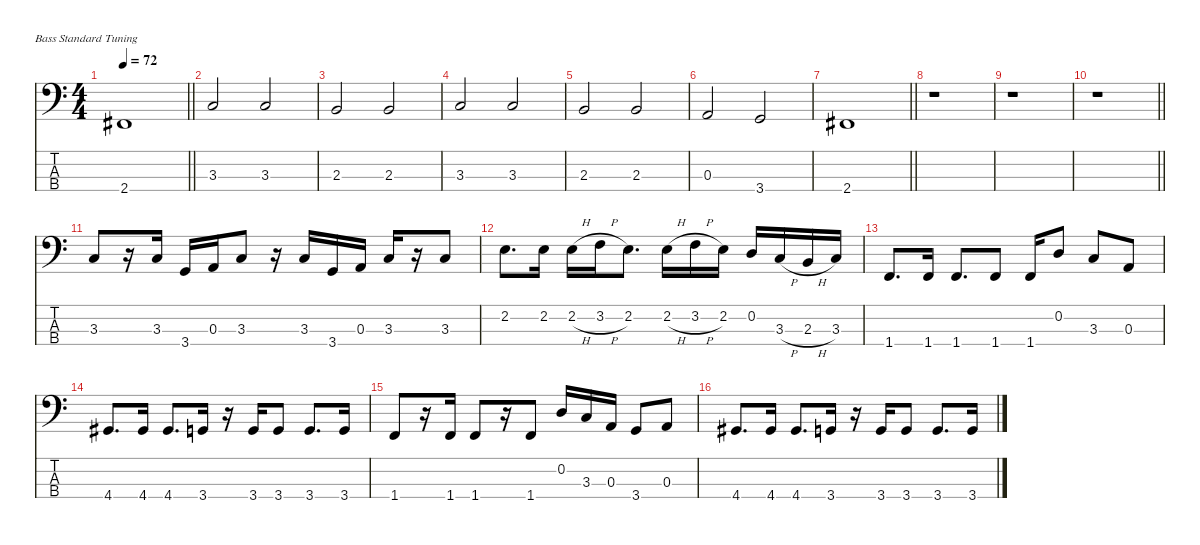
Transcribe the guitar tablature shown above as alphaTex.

\defaultSystemsLayout 4
\hideDynamics
\bracketExtendMode nobrackets
\singleTrackTrackNamePolicy hidden
\multiTrackTrackNamePolicy hidden
\otherSystemsTrackNameOrientation horizontal
\track ("Bass" "el.bs.") {instrument electricbassfinger}
\staff {score tabs}
\tuning (G2 D2 A1 E1)
\ts (4 4)
\tempo 72
\clef f4
\barLineRight lightlight
\ks c
2.4{acc #}.1{dy f beam Up} |
3.3.2{dy fff beam Up} 3.3.2{beam Up} |
2.3.2{beam Up} 2.3.2{beam Up} |
3.3.2{beam Up} 3.3.2{beam Up} |
2.3.2{beam Up} 2.3.2{beam Up} |
0.3.2{dy ff beam Up} 3.4.2{dy f beam Up} |
\barLineRight lightlight
2.4{acc #}.1{dy ff beam Up} |
r.1{beam Down} |
r.1{beam Down} |
\barLineRight lightlight
r.1{beam Down} |
3.3.8{dy fff beam Up} r.16{beam Up} 3.3.16{beam Up} 3.4.16{beam Up} 0.3.16{beam Up} 3.3.8{beam Up} r.16{beam Up} 3.3.16{beam Up} 3.4.16{beam Up} 0.3.16{beam Up} 3.3.16{beam Up} r.16{beam Up} 3.3.8{beam Up} |
2.2.8{d beam Down} 2.2.16{beam Down} 2.2{h}.16{beam Down} 3.2{h}.16{beam Down} 2.2.8{d beam Down} 2.2{h}.16{beam Down} 3.2{h}.16{beam Down} 2.2.16{beam Down} 0.2.16{beam Up} 3.3{h}.16{beam Up} 2.3{h}.16{beam Up} 3.3.16{beam Up} |
1.4.8{d beam Up} 1.4.16{beam Up} 1.4.8{d beam Up} 1.4.8{beam Up} 1.4.16{beam Up} 0.2.8{beam Up} 3.3.8{beam Up} 0.3.8{beam Up} |
4.4{acc #}.8{d beam Up} 4.4{acc #}.16{beam Up} 4.4{acc #}.8{d beam Up} 3.4.16{beam Up} r.16{beam Up} 3.4.16{beam Up} 3.4.8{beam Up} 3.4.8{d beam Up} 3.4.16{beam Up} |
1.4.8{beam Up} r.16{beam Up} 1.4.16{beam Up} 1.4.8{beam Up} r.16{beam Up} 1.4.8{beam Up} 0.2.16{beam Up} 3.3.16{beam Up} 0.3.16{beam Up} 3.4.8{beam Up} 0.3.8{beam Up} |
4.4{acc #}.8{d beam Up} 4.4{acc #}.16{beam Up} 4.4{acc #}.8{d beam Up} 3.4.16{beam Up} r.16{beam Up} 3.4.16{beam Up} 3.4.8{beam Up} 3.4.8{d beam Up} 3.4.16{beam Up}
